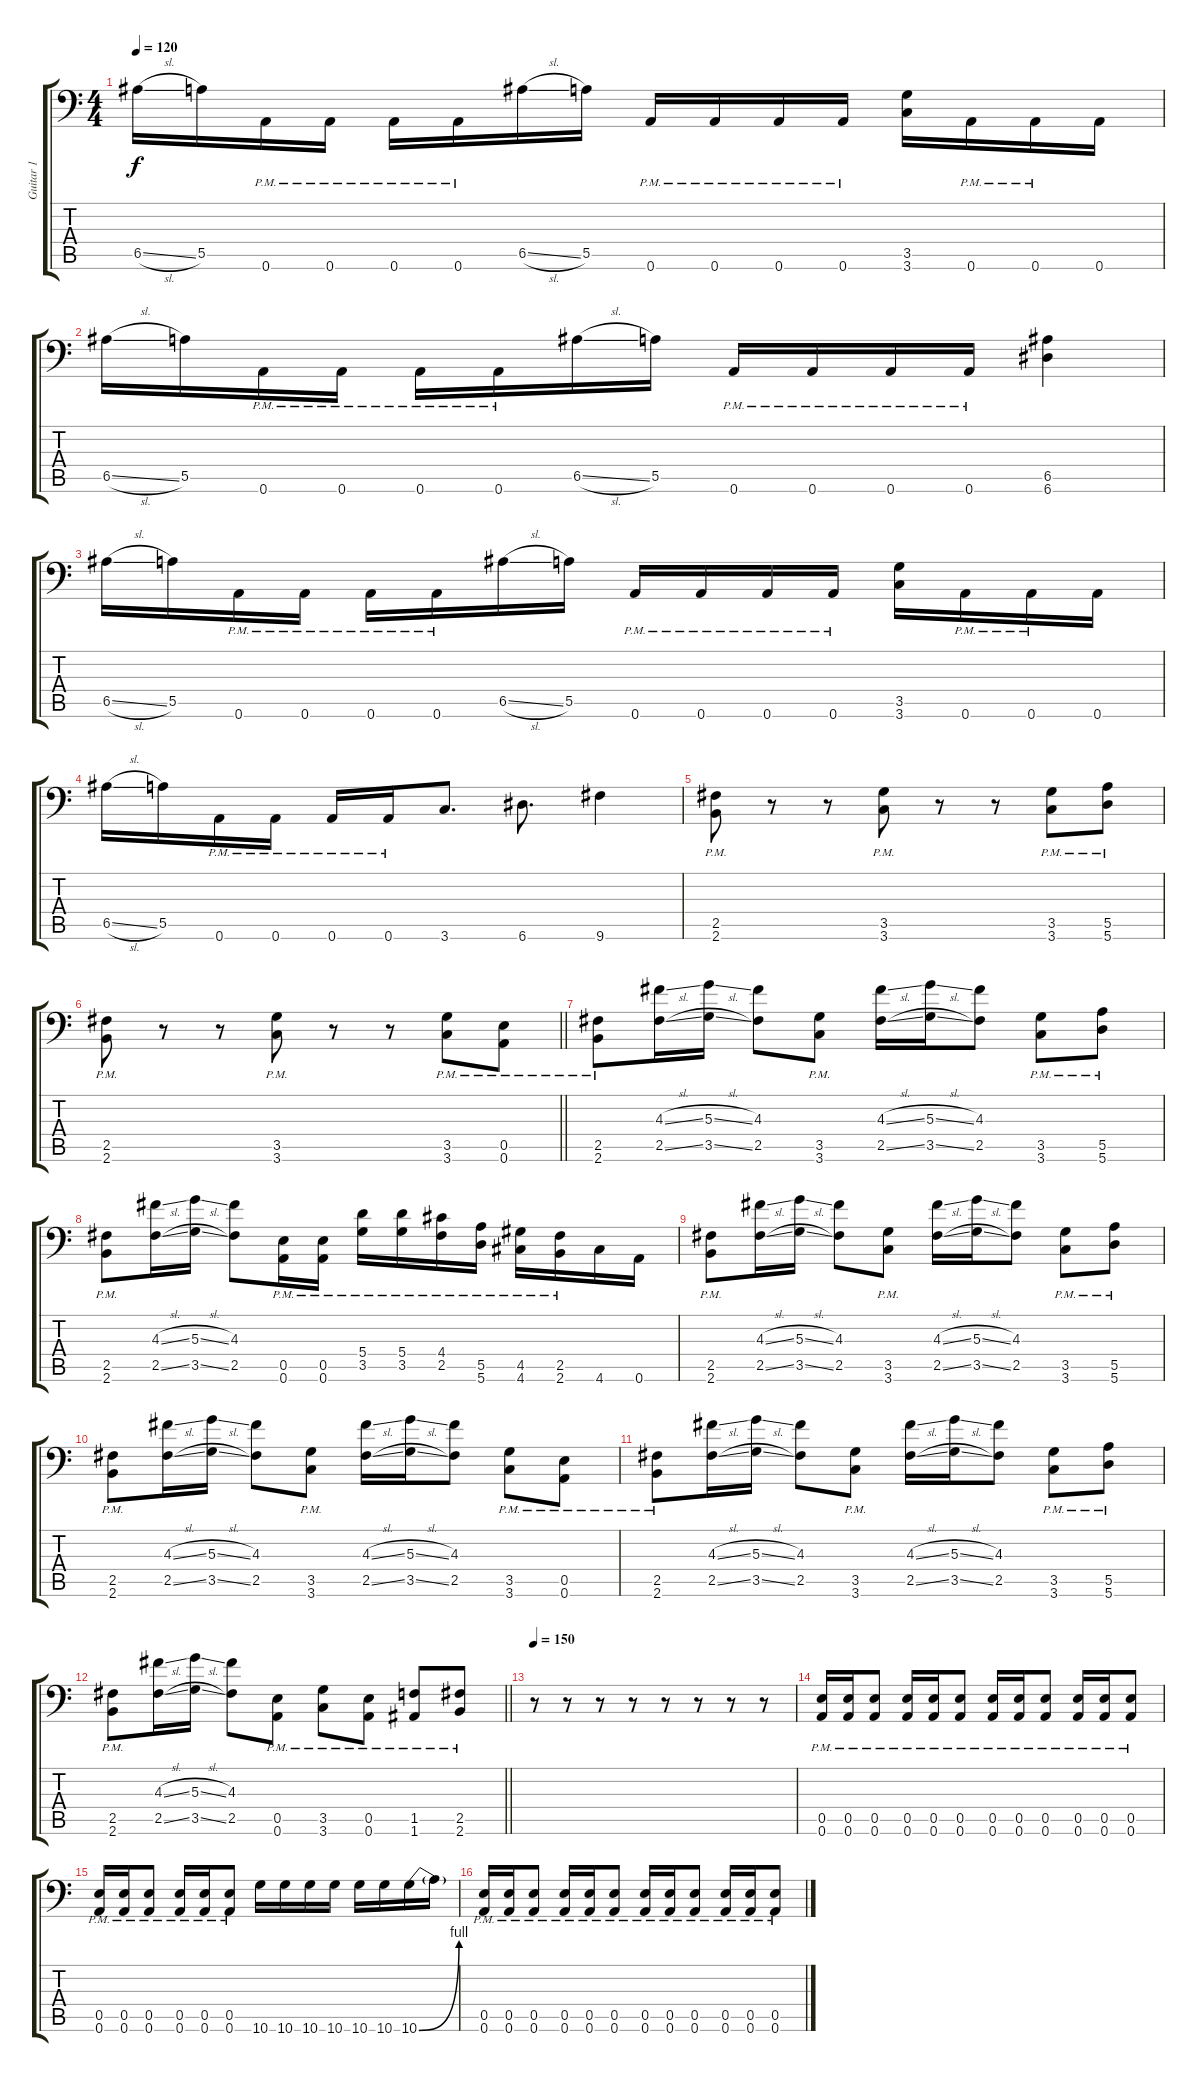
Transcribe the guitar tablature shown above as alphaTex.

\track ("Guitar 1" "Guitar 1") {instrument distortionguitar}
\staff {score tabs}
\tuning (B3 Gb3 D3 A2 E2 A1) {hide}
\ts (4 4)
\tempo 120
\clef f4
\ks c
6.5{sl}.16{dy f} 5.5.16 0.6{pm}.16 0.6{pm}.16 0.6{pm}.16 0.6{pm}.16 6.5{sl}.16 5.5.16 0.6{pm}.16 0.6{pm}.16 0.6{pm}.16 0.6{pm}.16 (3.5 3.6).16 0.6{pm}.16 0.6{pm}.16 0.6.16 |
6.5{sl}.16 5.5.16 0.6{pm}.16 0.6{pm}.16 0.6{pm}.16 0.6{pm}.16 6.5{sl}.16 5.5.16 0.6{pm}.16 0.6{pm}.16 0.6{pm}.16 0.6{pm}.16 (6.5 6.6).4 |
6.5{sl}.16 5.5.16 0.6{pm}.16 0.6{pm}.16 0.6{pm}.16 0.6{pm}.16 6.5{sl}.16 5.5.16 0.6{pm}.16 0.6{pm}.16 0.6{pm}.16 0.6{pm}.16 (3.5 3.6).16 0.6{pm}.16 0.6{pm}.16 0.6.16 |
6.5{sl}.16 5.5.16 0.6{pm}.16 0.6{pm}.16 0.6{pm}.16 0.6{pm}.16 3.6.8{d} 6.6.8{d} 9.6.4 |
(2.5{pm} 2.6{pm}).8 r.8 r.8 (3.5{pm} 3.6{pm}).8 r.8 r.8 (3.5{pm} 3.6{pm}).8 (5.5{pm} 5.6{pm}).8 |
\barLineRight lightlight
(2.5{pm} 2.6{pm}).8 r.8 r.8 (3.5{pm} 3.6{pm}).8 r.8 r.8 (3.5{pm} 3.6{pm}).8 (0.5{pm} 0.6{pm}).8 |
(2.5{pm} 2.6{pm}).8 (4.3{sl} 2.5{sl}).16 (5.3{sl} 3.5{sl}).16 (4.3 2.5).8 (3.5{pm} 3.6{pm}).8 (4.3{sl} 2.5{sl}).16 (5.3{sl} 3.5{sl}).16 (4.3 2.5).8 (3.5{pm} 3.6{pm}).8 (5.5{pm} 5.6{pm}).8 |
(2.5{pm} 2.6{pm}).8 (4.3{sl} 2.5{sl}).16 (5.3{sl} 3.5{sl}).16 (4.3 2.5).8 (0.5{pm} 0.6{pm}).16 (0.5{pm} 0.6{pm}).16 (5.4{pm} 3.5{pm}).16 (5.4{pm} 3.5{pm}).16 (4.4{pm} 2.5{pm}).16 (5.5{pm} 5.6{pm}).16 (4.5{pm} 4.6{pm}).16 (2.5{pm} 2.6{pm}).16 4.6.16 0.6.16 |
(2.5{pm} 2.6{pm}).8 (4.3{sl} 2.5{sl}).16 (5.3{sl} 3.5{sl}).16 (4.3 2.5).8 (3.5{pm} 3.6{pm}).8 (4.3{sl} 2.5{sl}).16 (5.3{sl} 3.5{sl}).16 (4.3 2.5).8 (3.5{pm} 3.6{pm}).8 (5.5{pm} 5.6{pm}).8 |
(2.5{pm} 2.6{pm}).8 (4.3{sl} 2.5{sl}).16 (5.3{sl} 3.5{sl}).16 (4.3 2.5).8 (3.5{pm} 3.6{pm}).8 (4.3{sl} 2.5{sl}).16 (5.3{sl} 3.5{sl}).16 (4.3 2.5).8 (3.5{pm} 3.6{pm}).8 (0.5{pm} 0.6{pm}).8 |
(2.5{pm} 2.6{pm}).8 (4.3{sl} 2.5{sl}).16 (5.3{sl} 3.5{sl}).16 (4.3 2.5).8 (3.5{pm} 3.6{pm}).8 (4.3{sl} 2.5{sl}).16 (5.3{sl} 3.5{sl}).16 (4.3 2.5).8 (3.5{pm} 3.6{pm}).8 (5.5{pm} 5.6{pm}).8 |
\barLineRight lightlight
(2.5{pm} 2.6{pm}).8 (4.3{sl} 2.5{sl}).16 (5.3{sl} 3.5{sl}).16 (4.3 2.5).8 (0.5{pm} 0.6{pm}).8 (3.5{pm} 3.6{pm}).8 (0.5{pm} 0.6{pm}).8 (1.5{pm} 1.6{pm}).8 (2.5{pm} 2.6{pm}).8 |
\tempo 150
r.8 r.8 r.8 r.8 r.8 r.8 r.8 r.8 |
(0.5{pm} 0.6{pm}).16 (0.5{pm} 0.6{pm}).16 (0.5{pm} 0.6{pm}).8 (0.5{pm} 0.6{pm}).16 (0.5{pm} 0.6{pm}).16 (0.5{pm} 0.6{pm}).8 (0.5{pm} 0.6{pm}).16 (0.5{pm} 0.6{pm}).16 (0.5{pm} 0.6{pm}).8 (0.5{pm} 0.6{pm}).16 (0.5{pm} 0.6{pm}).16 (0.5{pm} 0.6{pm}).8 |
(0.5{pm} 0.6{pm}).16 (0.5{pm} 0.6{pm}).16 (0.5{pm} 0.6{pm}).8 (0.5{pm} 0.6{pm}).16 (0.5{pm} 0.6{pm}).16 (0.5{pm} 0.6{pm}).8 10.6.16 10.6.16 10.6.16 10.6.16 10.6.16 10.6.16 10.6{be (bend 0 0 60 4)}.16 10.6{t}.16 |
(0.5{pm} 0.6{pm}).16 (0.5{pm} 0.6{pm}).16 (0.5{pm} 0.6{pm}).8 (0.5{pm} 0.6{pm}).16 (0.5{pm} 0.6{pm}).16 (0.5{pm} 0.6{pm}).8 (0.5{pm} 0.6{pm}).16 (0.5{pm} 0.6{pm}).16 (0.5{pm} 0.6{pm}).8 (0.5{pm} 0.6{pm}).16 (0.5{pm} 0.6{pm}).16 (0.5{pm} 0.6{pm}).8
